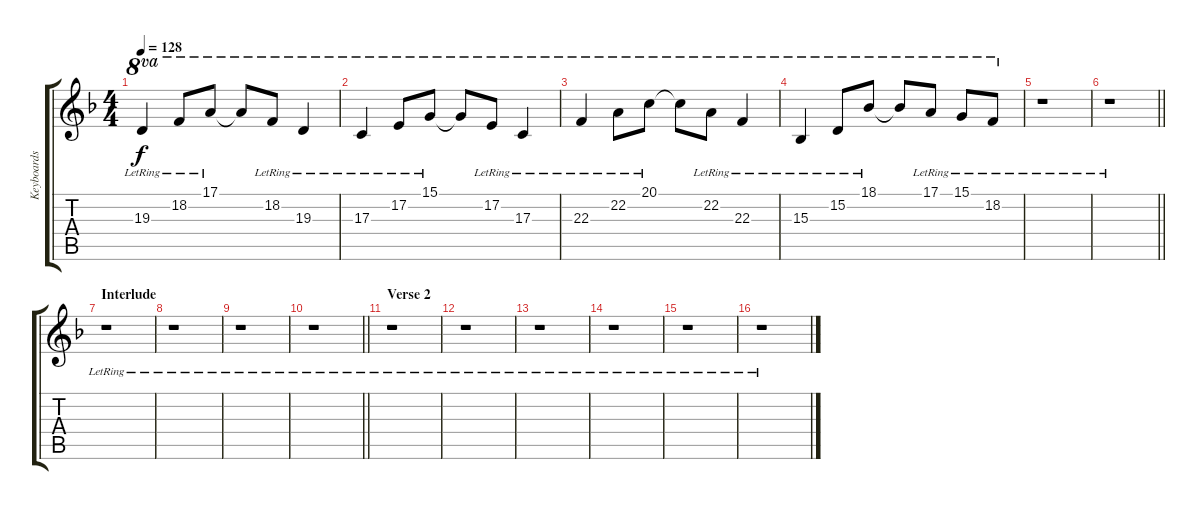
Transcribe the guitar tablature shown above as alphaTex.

\track ("Keyboards" "Keyboards") {instrument vibraphone}
\staff {score tabs}
\tuning (E4 B3 G3 D3 A2 D2) {hide}
\ts (4 4)
\tempo 128
\clef g2
\ks dminor
19.3{lr}.4{ot 8va dy f} 18.2{lr}.8{ot 8va} 17.1{lr}.8{ot 8va} 17.1{t}.8{ot 8va} 18.2{lr}.8{ot 8va} 19.3{lr}.4{ot 8va} |
17.3{lr}.4{ot 8va} 17.2{lr}.8{ot 8va} 15.1{lr}.8{ot 8va} 15.1{t}.8{ot 8va} 17.2{lr}.8{ot 8va} 17.3{lr}.4{ot 8va} |
22.3{lr}.4{ot 8va} 22.2{lr}.8{ot 8va} 20.1{lr}.8{ot 8va} 20.1{t}.8{ot 8va} 22.2{lr}.8{ot 8va} 22.3{lr}.4{ot 8va} |
15.3{lr}.4{ot 8va} 15.2{lr}.8{ot 8va} 18.1{lr}.8{ot 8va} 18.1{t}.8{ot 8va} 17.1{lr}.8{ot 8va} 15.1{lr}.8{ot 8va} 18.2{lr}.8{ot 8va} |
r.1 |
\barLineRight lightlight
r.1 |
\section ("" "Interlude")
r.1 |
r.1 |
r.1 |
\barLineRight lightlight
r.1 |
\section ("" "Verse 2")
r.1 |
r.1 |
r.1 |
r.1 |
r.1 |
r.1
